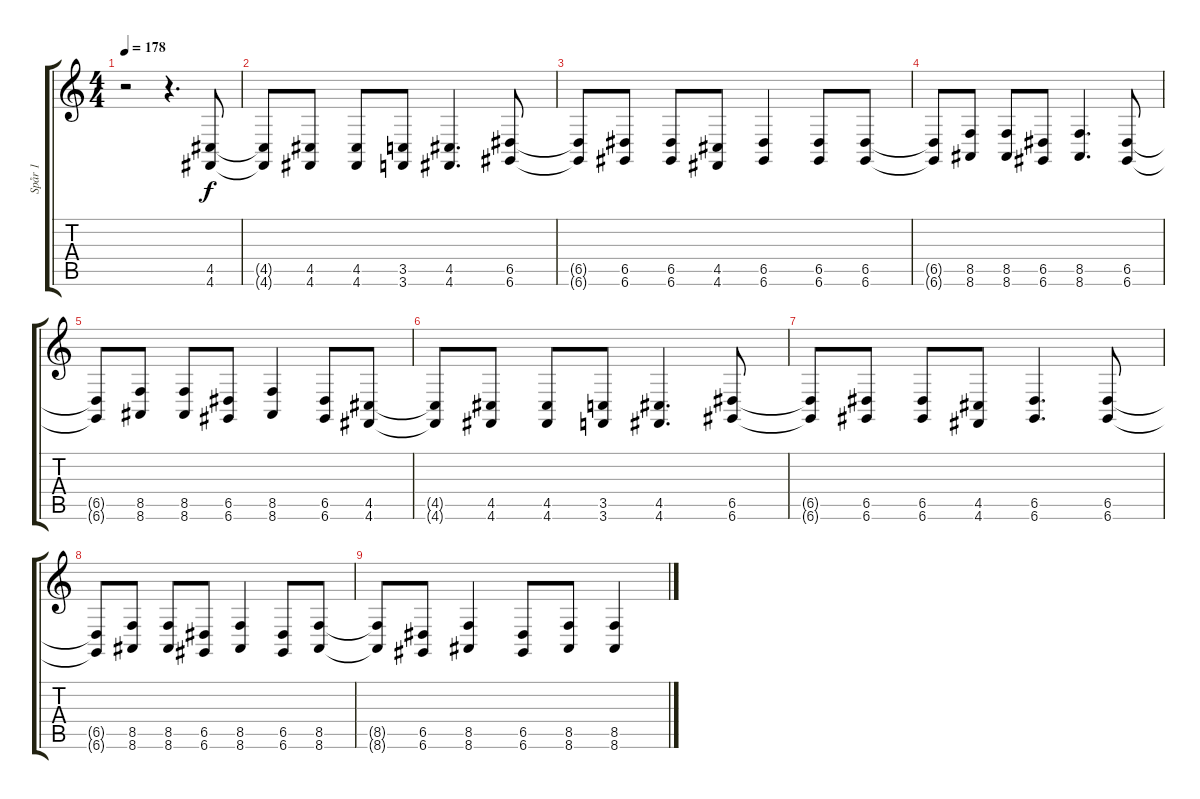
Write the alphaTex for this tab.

\track ("Spår 1" "Spår 1") {instrument lead2sawtooth}
\staff {score tabs}
\tuning (E4 B3 G3 D3 A2 D2) {hide}
\ts (4 4)
\tempo 178
\clef g2
\ks c
r.2{dy f} r.4{d} (4.5 4.6).8 |
(4.5{t} 4.6{t}).8 (4.5 4.6).8 (4.5 4.6).8 (3.5 3.6).8 (4.5 4.6).4{d} (6.5 6.6).8 |
(6.5{t} 6.6{t}).8 (6.5 6.6).8 (6.5 6.6).8 (4.5 4.6).8 (6.5 6.6).4 (6.5 6.6).8 (6.5 6.6).8 |
(6.5{t} 6.6{t}).8 (8.5 8.6).8 (8.5 8.6).8 (6.5 6.6).8 (8.5 8.6).4{d} (6.5 6.6).8 |
(6.5{t} 6.6{t}).8 (8.5 8.6).8 (8.5 8.6).8 (6.5 6.6).8 (8.5 8.6).4 (6.5 6.6).8 (4.5 4.6).8 |
(4.5{t} 4.6{t}).8 (4.5 4.6).8 (4.5 4.6).8 (3.5 3.6).8 (4.5 4.6).4{d} (6.5 6.6).8 |
(6.5{t} 6.6{t}).8 (6.5 6.6).8 (6.5 6.6).8 (4.5 4.6).8 (6.5 6.6).4{d} (6.5 6.6).8 |
(6.5{t} 6.6{t}).8 (8.5 8.6).8 (8.5 8.6).8 (6.5 6.6).8 (8.5 8.6).4 (6.5 6.6).8 (8.5 8.6).8 |
(8.5{t} 8.6{t}).8 (6.5 6.6).8 (8.5 8.6).4 (6.5 6.6).8 (8.5 8.6).8 (8.5 8.6).4
